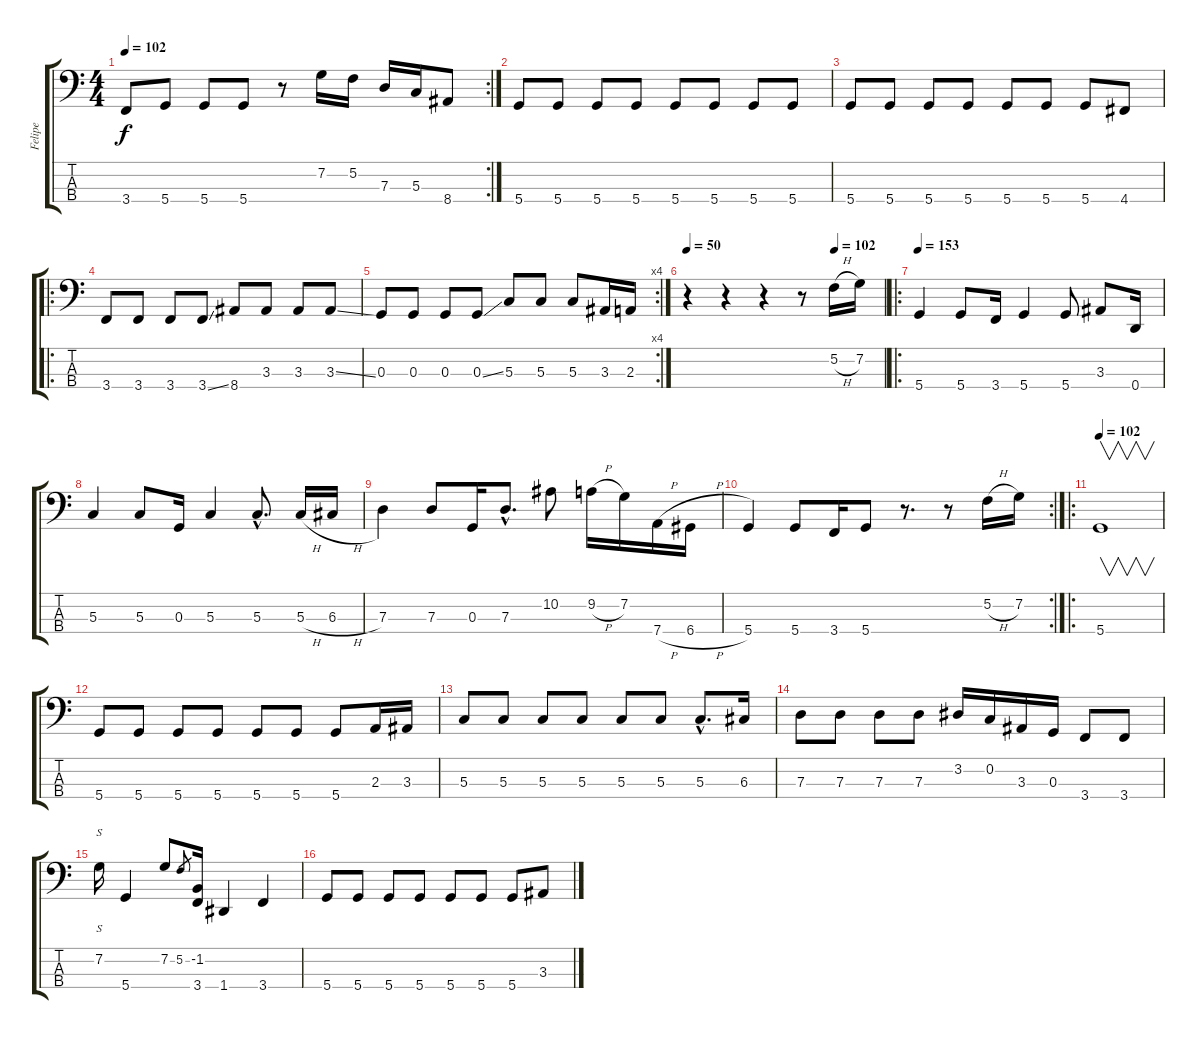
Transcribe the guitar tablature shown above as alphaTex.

\track ("Felipe" "Felipe") {instrument electricbassfinger}
\staff {score tabs}
\tuning (F2 C2 G1 D1) {hide}
\rc 2
\ts (4 4)
\tempo 102
\clef f4
\ks c
3.4.8{dy f} 5.4.8 5.4.8 5.4.8 r.8 7.2.16 5.2.16 7.3.16 5.3.16 8.4.8 |
5.4.8 5.4.8 5.4.8 5.4.8 5.4.8 5.4.8 5.4.8 5.4.8 |
5.4.8 5.4.8 5.4.8 5.4.8 5.4.8 5.4.8 5.4.8 4.4.8 |
\ro
3.4.8 3.4.8 3.4.8 3.4{ss}.8 8.4.8 3.3.8 3.3.8 3.3{ss}.8 |
\rc 4
0.3.8 0.3.8 0.3.8 0.3{ss}.8 5.3.8 5.3.8 5.3.8 3.3.16 2.3.16 |
\tempo (102 0.75)
\tempo 50
r.4 r.4 r.4 r.8{instrument electricguitarclean} 5.2{h}.16 7.2.16 |
\ro
\tempo 153
5.4.4 5.4.8 3.4.16 5.4.4 5.4.8 3.3.8 0.4.16 |
5.3.4 5.3.8 0.3.16 5.3.4 5.3{hac}.8{d} 5.3{h}.16 6.3{h}.16 |
7.3.4 7.3.8 0.3.16 7.3{hac}.8{d} 10.2.8 9.2{h}.16 7.2.16 7.4{h}.16 6.4{h}.16 |
\rc 2
5.4.4 5.4.8 3.4.16 5.4.8 r.8{d} r.8 5.2{h}.16 7.2.16 |
\ro
\tempo 102
5.4.1{v} |
5.4.8{instrument electricbassfinger} 5.4.8 5.4.8 5.4.8 5.4.8 5.4.8 5.4.8 2.3.16 3.3.16 |
5.3.8 5.3.8 5.3.8 5.3.8 5.3.8 5.3.8 5.3{hac}.8{d} 6.3.16 |
7.3.8 7.3.8 7.3.8 7.3.8 3.2.16 0.2.16 3.3.16 0.3.16 3.4.8 3.4.8 |
7.2.16{s} 5.4.4 7.2.8 5.2.8{gr} (-1.2 3.4).16 1.4.4 3.4.4 |
5.4.8 5.4.8 5.4.8 5.4.8 5.4.8 5.4.8 5.4.8 3.3.8
